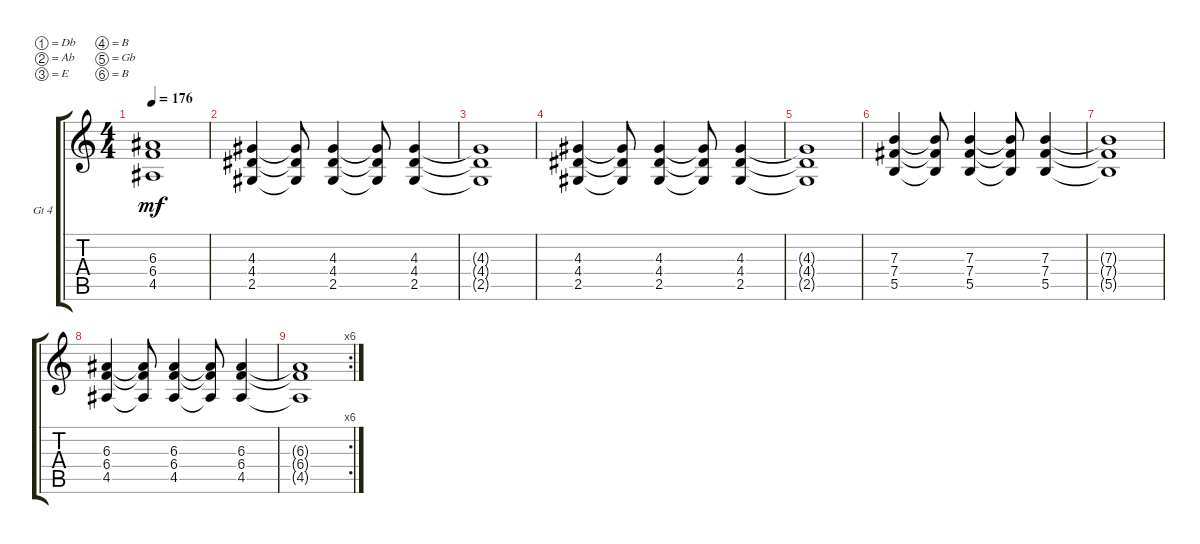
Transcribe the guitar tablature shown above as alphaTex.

\defaultSystemsLayout 4
\bracketExtendMode groupsimilarinstruments
\firstSystemTrackNameOrientation horizontal
\otherSystemsTrackNameOrientation horizontal
\track ("Guitar 4" "Gt 4") {instrument distortionguitar}
\staff {score tabs}
\tuning (Db4 Ab3 E3 B2 Gb2 B1)
\ts (4 4)
\tempo 176
\clef g2
\ks c
(6.4{t} 4.5{t} 6.3{t}).1{dy mf} |
(2.5 4.4 4.3).4 (2.5{t} 4.3{t} 4.4{t}).8 (4.4 2.5 4.3).4 (4.4{t} 2.5{t} 4.3{t}).8 (2.5 4.4 4.3).4 |
(4.4{t} 2.5{t} 4.3{t}).1 |
(2.5 4.4 4.3).4 (4.4{t} 2.5{t} 4.3{t}).8 (4.4 2.5 4.3).4 (4.4{t} 2.5{t} 4.3{t}).8 (2.5 4.4 4.3).4 |
(4.4{t} 2.5{t} 4.3{t}).1 |
(5.5 7.4 7.3).4 (5.5{t} 7.3{t} 7.4{t}).8 (7.4 5.5 7.3).4 (7.4{t} 5.5{t} 7.3{t}).8 (5.5 7.4 7.3).4 |
(7.4{t} 5.5{t} 7.3{t}).1 |
(4.5 6.4 6.3).4 (6.4{t} 4.5{t} 6.3{t}).8 (6.4 4.5 6.3).4 (4.5{t} 6.3{t} 6.4{t}).8 (4.5 6.4 6.3).4 |
\rc 6
(6.4{t} 4.5{t} 6.3{t}).1
